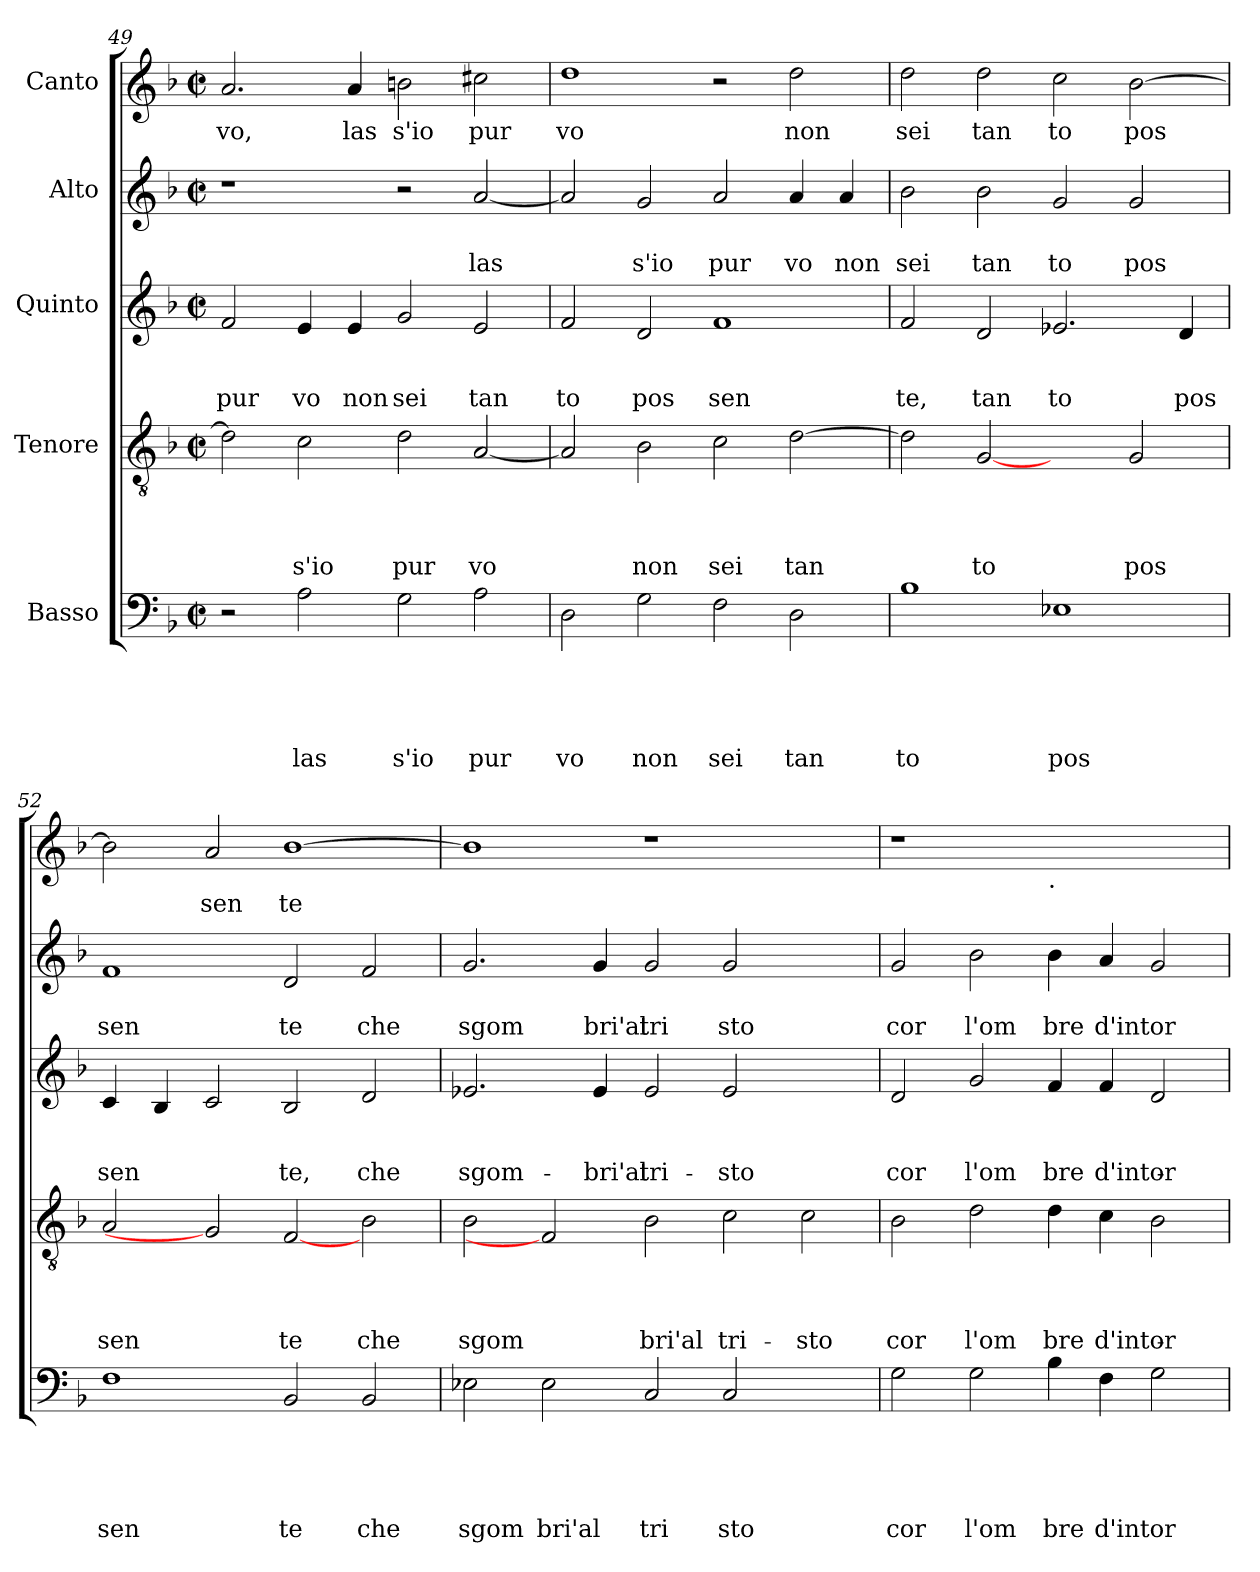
**kern	**text	**text	**text	**text	**text	**kern	**text	**text	**text	**text	**kern	**text	**text	**text	**kern	**text	**text	**kern	**text
*part5	*part5	*part5	*part5	*part5	*part5	*part4	*part4	*part4	*part4	*part4	*part3	*part3	*part3	*part3	*part2	*part2	*part2	*part1	*part1
*staff5	*staff5	*staff5	*staff5	*staff5	*staff5	*staff4	*staff4	*staff4	*staff4	*staff4	*staff3	*staff3	*staff3	*staff3	*staff2	*staff2	*staff2	*staff1	*staff1
*I"Basso	*	*	*	*	*	*I"Tenore	*	*	*	*	*I"Quinto	*	*	*	*I"Alto	*	*	*I"Canto	*
*clefF4	*	*	*	*	*	*clefGv2	*	*	*	*	*clefG2	*	*	*	*clefG2	*	*	*clefG2	*
*k[b-]	*	*	*	*	*	*k[b-]	*	*	*	*	*k[b-]	*	*	*	*k[b-]	*	*	*k[b-]	*
*F:	*	*	*	*	*	*F:	*	*	*	*	*F:	*	*	*	*F:	*	*	*F:	*
*M2/2	*	*	*	*	*	*M2/2	*	*	*	*	*M2/2	*	*	*	*M2/2	*	*	*M2/2	*
*met(c|)	*	*	*	*	*	*met(c|)	*	*	*	*	*met(c|)	*	*	*	*met(c|)	*	*	*met(c|)	*
=49	=49	=49	=49	=49	=49	=49	=49	=49	=49	=49	=49	=49	=49	=49	=49	=49	=49	=49	=49
!	!	!	!	!	!	!	!	!	!	!	!	!	!	!LO:LY:b	!	!	!	!	!LO:LY:b
2r	.	.	.	.	.	2d\]	.	.	.	.	2f/	.	.	pur	1r	.	.	2.a/	vo,
!	!	!	!	!	!LO:LY:b	!	!	!	!	!LO:LY:b	!	!	!	!LO:LY:b	!	!	!	!	!
2A\	.	.	.	.	las	2c\	.	.	.	s'io	4e/	.	.	vo	.	.	.	.	.
!	!	!	!	!	!	!	!	!	!	!	!	!	!	!LO:LY:b	!	!	!	!	!LO:LY:b
.	.	.	.	.	.	.	.	.	.	.	4e/	.	.	non	.	.	.	4a/	las
!	!	!	!	!	!LO:LY:b	!	!	!	!	!LO:LY:b	!	!	!	!LO:LY:b	!	!	!	!	!LO:LY:b
2G\	.	.	.	.	s'io	2d\	.	.	.	pur	2g/	.	.	sei	2r	.	.	2b\	s'io
!	!	!	!	!	!LO:LY:b	!	!	!	!	!LO:LY:b	!	!	!	!LO:LY:b	!	!	!LO:LY:b	!	!LO:LY:b
2A\	.	.	.	.	pur	[<2A/	.	.	.	vo	2e/	.	.	tan	[<2a/	.	las	2cc#X\	pur
=50	=50	=50	=50	=50	=50	=50	=50	=50	=50	=50	=50	=50	=50	=50	=50	=50	=50	=50	=50
!	!	!	!	!	!LO:LY:b	!	!	!	!	!	!	!	!	!LO:LY:b	!	!	!	!	!LO:LY:b
2D\	.	.	.	.	vo	2A/]	.	.	.	.	2f/	.	.	to	2a/]	.	.	1dd	vo
!	!	!	!	!	!LO:LY:b	!	!	!	!	!LO:LY:b	!	!	!	!LO:LY:b	!	!	!LO:LY:b	!	!
2G\	.	.	.	.	non	2B-\	.	.	.	non	2d/	.	.	pos	2g/	.	s'io	.	.
!	!	!	!	!	!LO:LY:b	!	!	!	!	!LO:LY:b	!	!	!	!LO:LY:b	!	!	!LO:LY:b	!	!
2F\	.	.	.	.	sei	2c\	.	.	.	sei	1f	.	.	sen	2a/	.	pur	2r	.
!	!	!	!	!	!LO:LY:b	!	!	!	!	!LO:LY:b	!	!	!	!	!	!	!LO:LY:b	!	!LO:LY:b
2D\	.	.	.	.	tan	[>2d\	.	.	.	tan	.	.	.	.	4a/	.	vo	2dd\	non
!	!	!	!	!	!	!	!	!	!	!	!	!	!	!	!	!	!LO:LY:b	!	!
.	.	.	.	.	.	.	.	.	.	.	.	.	.	.	4a/	.	non	.	.
=51	=51	=51	=51	=51	=51	=51	=51	=51	=51	=51	=51	=51	=51	=51	=51	=51	=51	=51	=51
!	!	!	!	!	!LO:LY:b	!	!	!	!	!	!	!	!	!LO:LY:b	!	!	!LO:LY:b	!	!LO:LY:b
1B-	.	.	.	.	to	2d\]	.	.	.	.	2f/	.	.	te,	2b-\	.	sei	2dd\	sei
!	!	!	!	!	!	!	!	!	!	!LO:LY:b	!	!	!	!LO:LY:b	!	!	!LO:LY:b	!	!LO:LY:b
.	.	.	.	.	.	[2G	.	.	.	to	2d/	.	.	tan	2b-\	.	tan	2dd\	tan
!	!	!	!	!	!LO:LY:b	!	!	!	!	!	!	!	!	!LO:LY:b	!	!	!LO:LY:b	!	!LO:LY:b
1E-X	.	.	.	.	pos	2ryy	.	.	.	.	2.e-X/	.	.	to	2g/	.	to	2cc\	to
!	!	!	!	!	!	!	!	!	!	!LO:LY:b	!	!	!	!	!	!	!LO:LY:b	!	!LO:LY:b
.	.	.	.	.	.	2G/	.	.	.	pos	.	.	.	.	2g/	.	pos	[>2b-\	pos
!	!	!	!	!	!	!	!	!	!	!	!	!	!	!LO:LY:b	!	!	!	!	!
.	.	.	.	.	.	.	.	.	.	.	4d/	.	.	pos	.	.	.	.	.
=52	=52	=52	=52	=52	=52	=52	=52	=52	=52	=52	=52	=52	=52	=52	=52	=52	=52	=52	=52
!	!	!	!	!	!LO:LY:b	!	!	!	!	!LO:LY:b	!	!	!	!LO:LY:b	!	!	!LO:LY:b	!	!
1F	.	.	.	.	sen	2A/	.	.	.	sen	4c/	.	.	sen	1f	.	sen	2b-\]	.
.	.	.	.	.	.	.	.	.	.	.	4B-/	.	.	.	.	.	.	.	.
!	!	!	!	!	!	!	!	!	!	!	!	!	!	!	!	!	!	!	!LO:LY:b
.	.	.	.	.	.	2G]	.	.	.	.	2c/	.	.	.	.	.	.	2a/	sen
!	!	!	!	!	!LO:LY:b	!	!	!	!	!LO:LY:b	!	!	!	!LO:LY:b	!	!	!LO:LY:b	!	!LO:LY:b
2BB-/	.	.	.	.	te	[2F	.	.	.	te	2B-/	.	.	te,	2d/	.	te	[<1b-	te
!	!	!	!	!	!LO:LY:b	!	!	!	!	!LO:LY:b	!	!	!	!LO:LY:b	!	!	!LO:LY:b	!	!
2BB-/	.	.	.	.	che	2B-\	.	.	.	che	2d/	.	.	che	2f/	.	che	.	.
!!LO:LB:g=z
=53	=53	=53	=53	=53	=53	=53	=53	=53	=53	=53	=53	=53	=53	=53	=53	=53	=53	=53	=53
!	!	!	!	!	!LO:LY:b	!	!	!	!	!LO:LY:b	!	!	!	!LO:LY:b	!	!	!LO:LY:b	!	!
2E-X\	.	.	.	.	sgom	2B-\	.	.	.	sgom	2.e-X/	.	.	sgom-	2.g/	.	sgom	1b-]	.
!	!	!	!	!	!LO:LY:b	!	!	!	!	!	!	!	!	!	!	!	!	!	!
2E-\	.	.	.	.	bri'al	2F]	.	.	.	.	.	.	.	.	.	.	.	.	.
!	!	!	!	!	!	!	!	!	!	!	!	!	!	!LO:LY:b	!	!	!LO:LY:b	!	!
.	.	.	.	.	.	.	.	.	.	.	4e-/	.	.	-bri'al	4g/	.	bri'al	.	.
!	!	!	!	!	!LO:LY:b	!	!	!	!	!LO:LY:b	!	!	!	!LO:LY:b	!	!	!LO:LY:b	!	!
2C/	.	.	.	.	tri	2B-\	.	.	.	bri'al	2e-/	.	.	tri-	2g/	.	tri	1r	.
!	!	!	!	!	!LO:LY:b	!	!	!	!	!LO:LY:b	!	!	!	!LO:LY:b	!	!	!LO:LY:b	!	!
2C/	.	.	.	.	sto	2c\	.	.	.	tri-	2e-/	.	.	-sto	2g/	.	sto	.	.
!	!	!	!	!	!	!	!	!	!	!LO:LY:b	!	!	!	!	!	!	!	!	!
2ryy	.	.	.	.	.	2c\	.	.	.	-sto	2ryy	.	.	.	2ryy	.	.	2ryy	.
=54	=54	=54	=54	=54	=54	=54	=54	=54	=54	=54	=54	=54	=54	=54	=54	=54	=54	=54	=54
!	!	!	!	!	!LO:LY:b	!	!	!	!	!LO:LY:b	!	!	!	!LO:LY:b	!	!	!LO:LY:b	!	!
2G\	.	.	.	.	cor	2B-\	.	.	.	cor	2d/	.	.	cor	2g/	.	cor	1r	.
!	!	!	!	!	!LO:LY:b	!	!	!	!	!LO:LY:b	!	!	!	!LO:LY:b	!	!	!LO:LY:b	!	!
2G\	.	.	.	.	l'om	2d\	.	.	.	l'om	2g/	.	.	l'om	2b-\	.	l'om	.	.
!	!	!	!	!	!	!	!	!	!	!	!	!	!	!	!	!	!	!LO:TX:b:t=.	!
!	!	!	!	!	!LO:LY:b	!	!	!	!	!LO:LY:b	!	!	!	!LO:LY:b	!	!	!LO:LY:b	!	!
4B-\	.	.	.	.	bre	4d\	.	.	.	bre	4f/	.	.	bre	4b-\	.	bre	1ryy	.
!	!	!	!	!	!LO:LY:b	!	!	!	!	!LO:LY:b	!	!	!	!LO:LY:b	!	!	!LO:LY:b	!	!
4F\	.	.	.	.	d'intor	4c\	.	.	.	d'intor-	4f/	.	.	d'intor-	4a/	.	d'intor	.	.
2G\	.	.	.	.	.	2B-\	.	.	.	.	2d/	.	.	.	2g/	.	.	.	.
=	=	=	=	=	=	=	=	=	=	=	=	=	=	=	=	=	=	=	=
*-	*-	*-	*-	*-	*-	*-	*-	*-	*-	*-	*-	*-	*-	*-	*-	*-	*-	*-	*-
